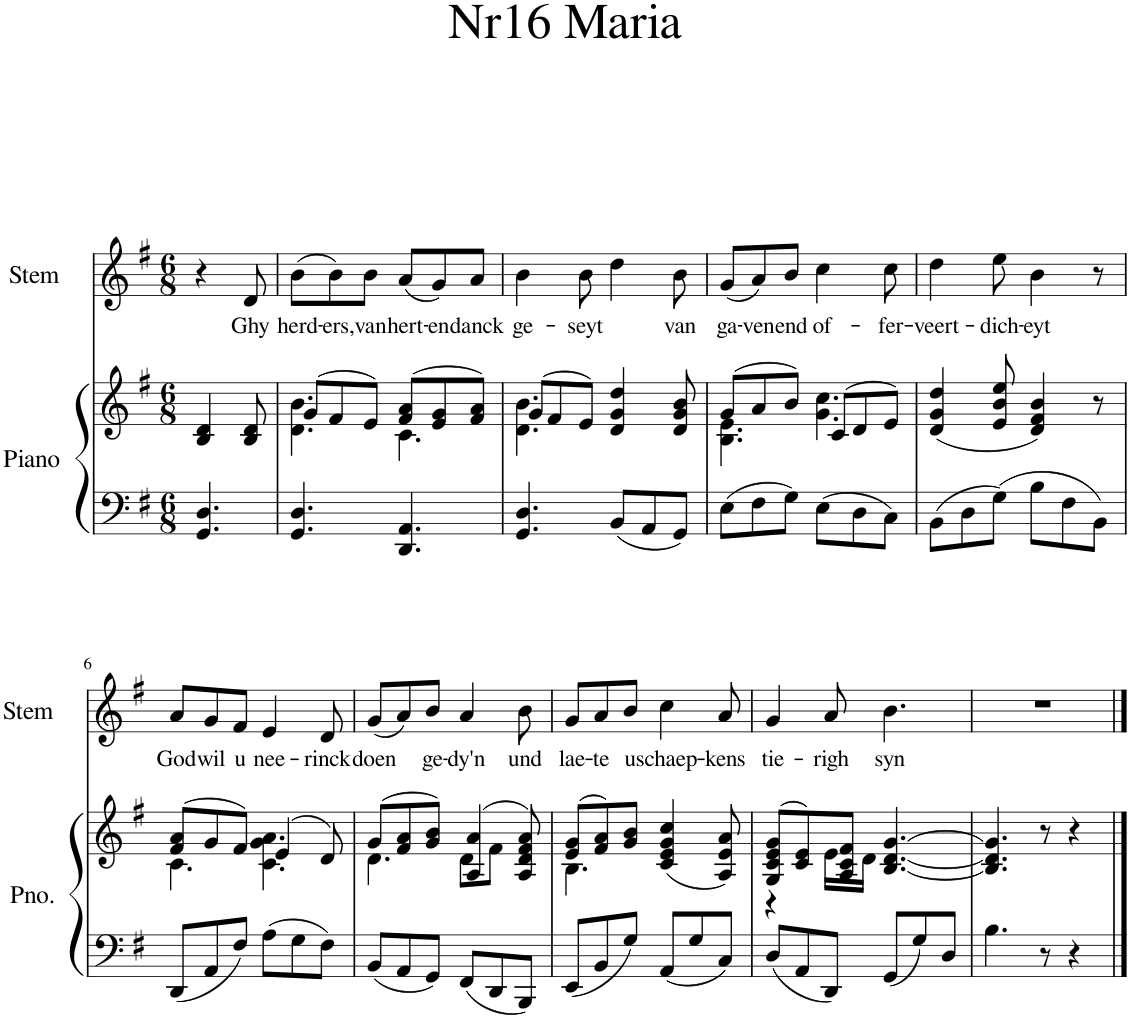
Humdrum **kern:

**kern	**kern	**kern	**text
*part2	*part2	*part1	*part1
*staff3	*staff2	*staff1	*staff1
*I"Piano	*	*I"Stem	*
*I'Pno.	*	*I'Stem	*
*clefF4	*clefG2	*clefG2	*
*k[f#]	*k[f#]	*k[f#]	*
*M6/8	*M6/8	*M6/8	*
=1	=1	=1	=1
4.GG/ 4.D/	4B/ 4d/	4r	.
!	!	!	!LO:LY:b
.	8B/ 8d/	8d/	Ghy
=2	=2	=2	=2
*	*^	*	*
!	!	!	!	!LO:LY:b
4.GG/ 4.D/	(8g/L	4.d\ 4.b\	(8b\L	herd-
!	!	!	!	!LO:LY:b
.	8f#/	.	8b\)	-ers,
!	!	!	!	!LO:LY:b
.	8e/J)	.	8b\J	van
!	!	!	!	!LO:LY:b
4.DD/ 4.AA/	(8f#/ 8a/L	4.c\	(8a/L	hert-
!	!	!	!	!LO:LY:b
.	8e/ 8g/	.	8g/)	-en
!	!	!	!	!LO:LY:b
.	8f#/ 8a/J)	.	8a/J	danck
=3	=3	=3	=3	=3
!	!	!	!	!LO:LY:b
4.GG/ 4.D/	(8g/L	4.d\ 4.b\	4b\	ge-
.	8f#/	.	.	.
!	!	!	!	!LO:LY:b
.	8e/J)	.	8b\	seyt
8BB/L	4d/ 4g/ 4dd/	4.ryy	4dd\	.
8AA/	.	.	.	.
!	!	!	!	!LO:LY:b
8GG/J	8d/ 8g/ 8b/	.	8b\	van
=4	=4	=4	=4	=4
!	!	!	!	!LO:LY:b
8E\L	(8g/L	4.B\ 4.e\	(8g/L	ga-
!	!	!	!	!LO:LY:b
8F#\	8a/	.	8a/)	-ven
!	!	!	!	!LO:LY:b
8G\J	8b/J)	.	8b/J	end
!	!	!	!	!LO:LY:b
8E\L	(8c/L	4.g\ 4.cc\	4cc\	of-
8D\	8d/	.	.	.
!	!	!	!	!LO:LY:b
8C\J	8e/J)	.	8cc\	-fer-
=5	=5	=5	=5	=5
!	!	!	!	!LO:LY:b
8BB\L	(4d/ 4g/ 4dd/	4.ryy	4dd\	-veert-
8D\	.	.	.	.
!	!	!	!	!LO:LY:b
8G\J	8e/ 8b/ 8ee/	.	8ee\	-dich-
!	!	!	!	!LO:LY:b
8B\L	4d/ 4f#/ 4b/)	4.ryy	4b\	-eyt
8F#\	.	.	.	.
8BB\J	8r	.	8r	.
!!LO:LB:g=z
=6	=6	=6	=6	=6
!	!	!	!	!LO:LY:b
8DD/L	(8f#/ 8a/L	4.c\	8a/L	God
!	!	!	!	!LO:LY:b
8AA/	8g/	.	8g/	wil
!	!	!	!	!LO:LY:b
8F#/J	8f#/J)	.	8f#/J	u
!	!	!	!	!LO:LY:b
8A\L	(4e/	4.c\ 4.g\ 4.a\	4e/	nee-
8G\	.	.	.	.
!	!	!	!	!LO:LY:b
8F#\J	8d/)	.	8d/	-rinck
=7	=7	=7	=7	=7
!	!	!	!	!LO:LY:b
8BB/L	(8g/L	4.d\	(8g/L	doen
8AA/	8f#/ 8a/	.	8a/)	.
!	!	!	!	!LO:LY:b
8GG/J	8g/ 8b/J)	.	8b/J	-ge-
!	!	!	!	!LO:LY:b
8FF#/L	(4A/ 4a/	8d\L	4a/	-dy'n
8DD/	.	8f#\J	.	.
!	!	!	!	!LO:LY:b
8BBB/J	8A/ 8d/ 8f#/ 8a/)	8ryy	8b\	und
=8	=8	=8	=8	=8
!	!	!	!	!LO:LY:b
8EE/L	(8e/ 8g/L	4.B\	8g/L	lae-
!	!	!	!	!LO:LY:b
8BB/	8f#/ 8a/)	.	8a/	-te
!	!	!	!	!LO:LY:b
8G/J	8g/ 8b/J	.	8b/J	u
!	!	!	!	!LO:LY:b
8AA/L	(4c/ 4e/ 4g/ 4cc/	4.ryy	4cc\	schaep-
8G/	.	.	.	.
!	!	!	!	!LO:LY:b
8C/J	8A/ 8e/ 8a/)	.	8a/	-kens
=9	=9	=9	=9	=9
!	!	!	!	!LO:LY:b
8D/L	(8G/ 8c/ 8e/ 8g/L	4r	4g/	tie-
8AA/	8c/ 8e/)	.	.	.
!	!	!	!	!LO:LY:b
8DD/J	8A/ 8c/ 8f#/J	16e\LL	8a/	-righ
.	.	16d\JJ	.	.
!	!	!	!	!LO:LY:b
8GG/L	[4.B/ [4.d/ [4.g/	4.ryy	4.b\	syn
8G/	.	.	.	.
8D/J	.	.	.	.
=10	=10	=10	=10	=10
4.B\	4.B/] 4.d/] 4.g/]	4.ryy	2.r	.
8r	8r	4.ryy	.	.
4r	4r	.	.	.
*	*v	*v	*	*
==	==	==	==
*-	*-	*-	*-
